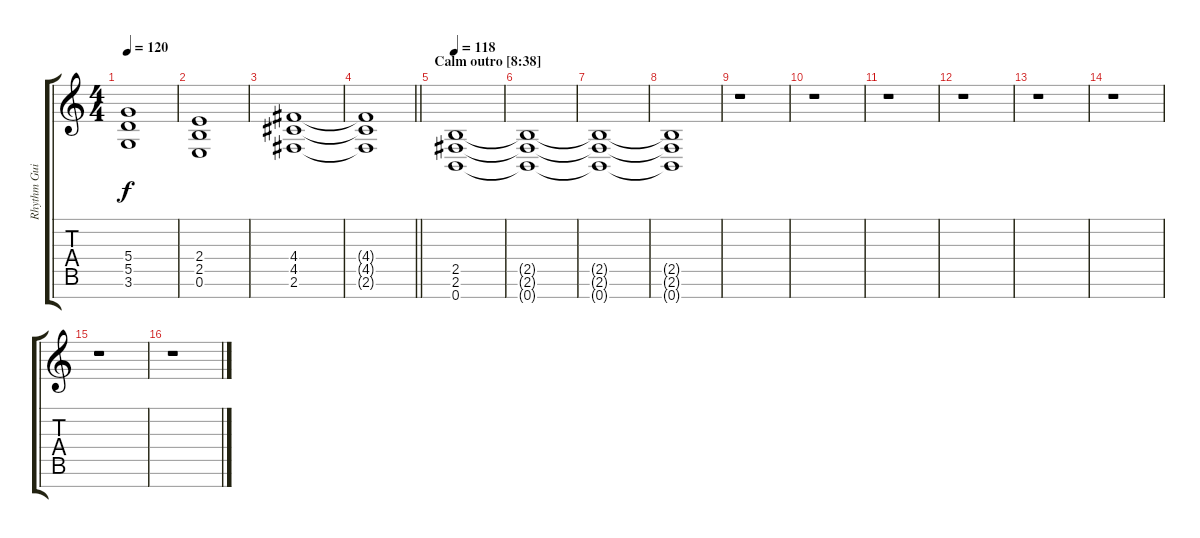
\track ("Rhythm Guitar II" "Rhythm Gui") {instrument distortionguitar}
\staff {score tabs}
\tuning (E4 B3 G3 D3 A2 E2 B1) {hide}
\ts (4 4)
\tempo 120
\clef g2
\ks c
(5.4 5.5 3.6).1{dy f} |
(2.4 2.5 0.6).1 |
(4.4 4.5 2.6).1 |
\barLineRight lightlight
(4.4{t} 4.5{t} 2.6{t}).1 |
\section ("" "Calm outro [8:38]")
\tempo 118
(2.5 2.6 0.7).1{volume 0} |
(2.5{t} 2.6{t} 0.7{t}).1 |
(2.5{t} 2.6{t} 0.7{t}).1 |
(2.5{t} 2.6{t} 0.7{t}).1 |
r.1 |
r.1 |
r.1 |
r.1 |
r.1 |
r.1 |
r.1 |
r.1
